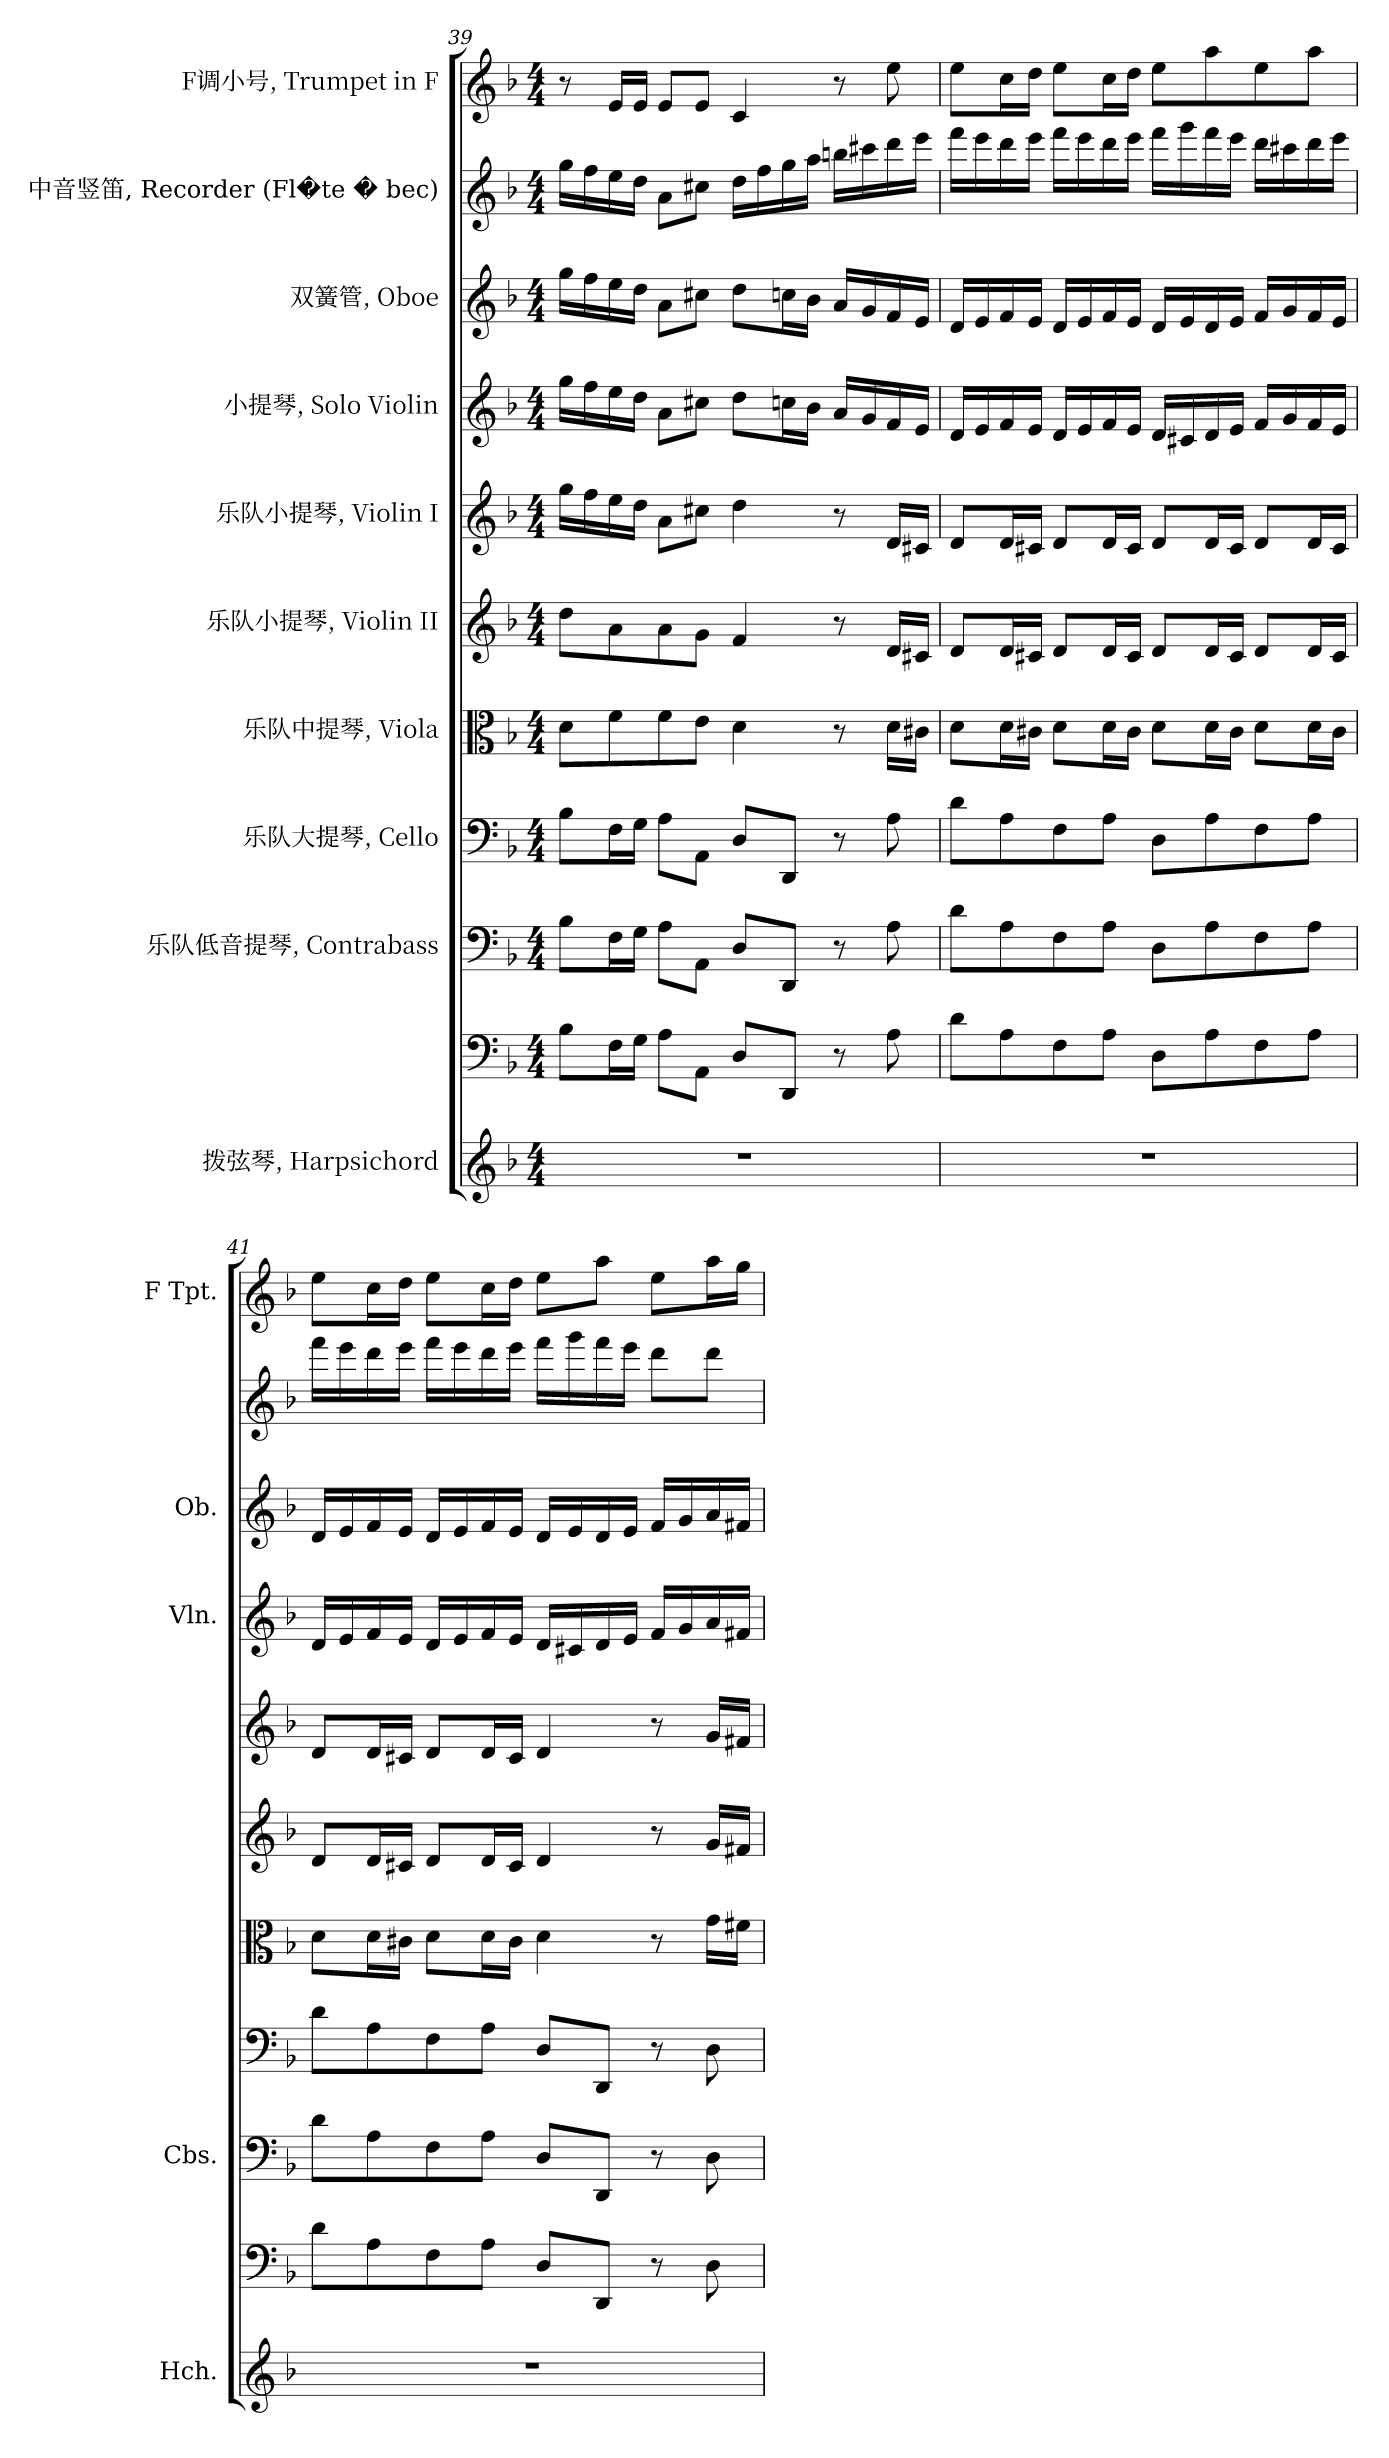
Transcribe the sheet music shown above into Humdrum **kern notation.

**kern	**kern	**kern	**kern	**kern	**kern	**kern	**kern	**kern	**kern	**kern
*part10	*part10	*part9	*part8	*part7	*part6	*part5	*part4	*part3	*part2	*part1
*staff11	*staff10	*staff9	*staff8	*staff7	*staff6	*staff5	*staff4	*staff3	*staff2	*staff1
*I"拨弦琴, Harpsichord	*	*I"乐队低音提琴, Contrabass	*I"乐队大提琴, Cello	*I"乐队中提琴, Viola	*I"乐队小提琴, Violin II	*I"乐队小提琴, Violin I	*I"小提琴, Solo Violin	*I"双簧管, Oboe	*I"中音竖笛, Recorder (Fl�te � bec)	*I"F调小号, Trumpet in F
*I'Hch.	*	*I'Cbs.	*	*	*	*	*I'Vln.	*I'Ob.	*	*I'F Tpt.
*clefG2	*clefF4	*clefF4	*clefF4	*clefC3	*clefG2	*clefG2	*clefG2	*clefG2	*clefG2	*clefG2
*	*	*ITrd7c12	*	*	*	*	*	*	*	*ITrd-3c-5
*k[b-]	*k[b-]	*k[b-]	*k[b-]	*k[b-]	*k[b-]	*k[b-]	*k[b-]	*k[b-]	*k[b-]	*k[b-e-]
*M4/4	*M4/4	*M4/4	*M4/4	*M4/4	*M4/4	*M4/4	*M4/4	*M4/4	*M4/4	*M4/4
=39	=39	=39	=39	=39	=39	=39	=39	=39	=39	=39
1r	8B-\L	8BB-\L	8B-\L	8d\L	8dd\L	16gg\LL	16gg\LL	16gg\LL	16gg\LL	8r
.	.	.	.	.	.	16ff\	16ff\	16ff\	16ff\	.
.	16F\L	16FF\L	16F\L	8f\	8a\	16ee\	16ee\	16ee\	16ee\	16a/LL
.	16G\JJ	16GG\JJ	16G\JJ	.	.	16dd\JJ	16dd\JJ	16dd\JJ	16dd\JJ	16a/JJ
.	8A\L	8AA\L	8A\L	8f\	8a\	8a\L	8a\L	8a\L	8a\L	8a/L
.	8AA\J	8AAA\J	8AA\J	8e\J	8g\J	8cc#X\J	8cc#X\J	8cc#X\J	8cc#X\J	8a/J
.	8D/L	8DD/L	8D/L	4d\	4f/	4dd\	8dd\L	8dd\L	16dd\LL	4f/
.	.	.	.	.	.	.	.	.	16ff\	.
.	8DD/J	8DDD/J	8DD/J	.	.	.	16ccn\L	16ccn\L	16gg\	.
.	.	.	.	.	.	.	16b-\JJ	16b-\JJ	16aa\JJ	.
.	8r	8r	8r	8r	8r	8r	16a/LL	16a/LL	16bbn\LL	8r
.	.	.	.	.	.	.	16g/	16g/	16ccc#X\	.
.	8A\	8AA\	8A\	16d\LL	16d/LL	16d/LL	16f/	16f/	16ddd\	8aa\
.	.	.	.	16c#X\JJ	16c#X/JJ	16c#X/JJ	16e/JJ	16e/JJ	16eee\JJ	.
!!LO:PB:g=z
=40	=40	=40	=40	=40	=40	=40	=40	=40	=40	=40
1r	8d\L	8D\L	8d\L	8d\L	8d/L	8d/L	16d/LL	16d/LL	16fff\LL	8aa\L
.	.	.	.	.	.	.	16e/	16e/	16eee\	.
.	8A\	8AA\	8A\	16d\L	16d/L	16d/L	16f/	16f/	16ddd\	16ff\L
.	.	.	.	16c#X\JJ	16c#X/JJ	16c#X/JJ	16e/JJ	16e/JJ	16eee\JJ	16gg\JJ
.	8F\	8FF\	8F\	8d\L	8d/L	8d/L	16d/LL	16d/LL	16fff\LL	8aa\L
.	.	.	.	.	.	.	16e/	16e/	16eee\	.
.	8A\J	8AA\J	8A\J	16d\L	16d/L	16d/L	16f/	16f/	16ddd\	16ff\L
.	.	.	.	16c#\JJ	16c#/JJ	16c#/JJ	16e/JJ	16e/JJ	16eee\JJ	16gg\JJ
.	8D\L	8DD\L	8D\L	8d\L	8d/L	8d/L	16d/LL	16d/LL	16fff\LL	8aa\L
.	.	.	.	.	.	.	16c#X/	16e/	16ggg\	.
.	8A\	8AA\	8A\	16d\L	16d/L	16d/L	16d/	16d/	16fff\	8ddd\
.	.	.	.	16c#\JJ	16c#/JJ	16c#/JJ	16e/JJ	16e/JJ	16eee\JJ	.
.	8F\	8FF\	8F\	8d\L	8d/L	8d/L	16f/LL	16f/LL	16ddd\LL	8aa\
.	.	.	.	.	.	.	16g/	16g/	16ccc#X\	.
.	8A\J	8AA\J	8A\J	16d\L	16d/L	16d/L	16f/	16f/	16ddd\	8ddd\J
.	.	.	.	16c#\JJ	16c#/JJ	16c#/JJ	16e/JJ	16e/JJ	16eee\JJ	.
!!LO:PB:g=z
=41	=41	=41	=41	=41	=41	=41	=41	=41	=41	=41
1r	8d\L	8D\L	8d\L	8d\L	8d/L	8d/L	16d/LL	16d/LL	16fff\LL	8aa\L
.	.	.	.	.	.	.	16e/	16e/	16eee\	.
.	8A\	8AA\	8A\	16d\L	16d/L	16d/L	16f/	16f/	16ddd\	16ff\L
.	.	.	.	16c#X\JJ	16c#X/JJ	16c#X/JJ	16e/JJ	16e/JJ	16eee\JJ	16gg\JJ
.	8F\	8FF\	8F\	8d\L	8d/L	8d/L	16d/LL	16d/LL	16fff\LL	8aa\L
.	.	.	.	.	.	.	16e/	16e/	16eee\	.
.	8A\J	8AA\J	8A\J	16d\L	16d/L	16d/L	16f/	16f/	16ddd\	16ff\L
.	.	.	.	16c#\JJ	16c#/JJ	16c#/JJ	16e/JJ	16e/JJ	16eee\JJ	16gg\JJ
.	8D/L	8DD/L	8D/L	4d\	4d/	4d/	16d/LL	16d/LL	16fff\LL	8aa\L
.	.	.	.	.	.	.	16c#X/	16e/	16ggg\	.
.	8DD/J	8DDD/J	8DD/J	.	.	.	16d/	16d/	16fff\	8ddd\J
.	.	.	.	.	.	.	16e/JJ	16e/JJ	16eee\JJ	.
.	8r	8r	8r	8r	8r	8r	16f/LL	16f/LL	8ddd\L	8aa\L
.	.	.	.	.	.	.	16g/	16g/	.	.
.	8D\	8DD\	8D\	16g\LL	16g/LL	16g/LL	16a/	16a/	8ddd\J	16ddd\L
.	.	.	.	16f#X\JJ	16f#X/JJ	16f#X/JJ	16f#X/JJ	16f#X/JJ	.	16ccc\JJ
=	=	=	=	=	=	=	=	=	=	=
*-	*-	*-	*-	*-	*-	*-	*-	*-	*-	*-
